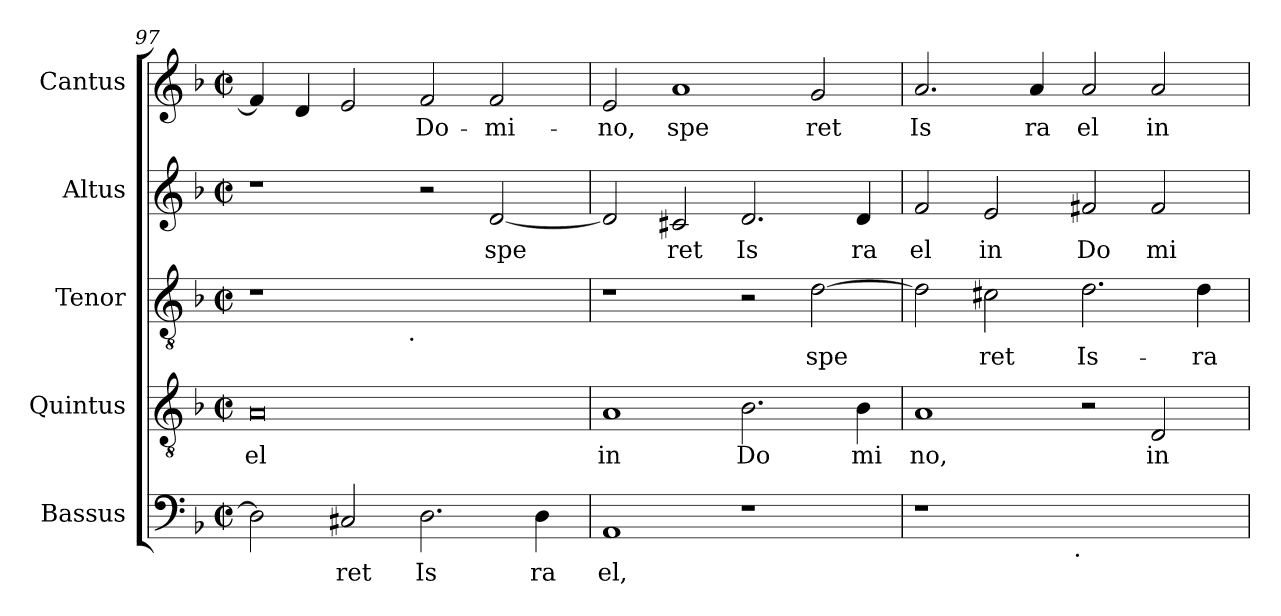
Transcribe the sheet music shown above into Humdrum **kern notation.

**kern	**text	**kern	**text	**kern	**text	**kern	**text	**kern	**text
*part5	*part5	*part4	*part4	*part3	*part3	*part2	*part2	*part1	*part1
*staff5	*staff5	*staff4	*staff4	*staff3	*staff3	*staff2	*staff2	*staff1	*staff1
*I"Bassus	*	*I"Quintus	*	*I"Tenor	*	*I"Altus	*	*I"Cantus	*
*clefF4	*	*clefGv2	*	*clefGv2	*	*clefG2	*	*clefG2	*
*k[b-]	*	*k[b-]	*	*k[b-]	*	*k[b-]	*	*k[b-]	*
*F:	*	*F:	*	*F:	*	*F:	*	*F:	*
*M2/2	*	*M2/2	*	*M2/2	*	*M2/2	*	*M2/2	*
*met(c|)	*	*met(c|)	*	*met(c|)	*	*met(c|)	*	*met(c|)	*
=97	=97	=97	=97	=97	=97	=97	=97	=97	=97
!	!LO:LY:b:cj	!	!LO:LY:b:cj	!	!	!	!	!	!LO:LY:b:cj
*	*	*	*	*^	*	*	*	*	*
2D\]	.	0A	el	1r	2ryy	.	1r	.	4f/]	.
!	!	!	!	!	!	!	!	!	!	!LO:LY:b:cj
.	.	.	.	.	.	.	.	.	4d/	.
!	!LO:LY:b:cj	!	!	!	!	!	!	!	!	!LO:LY:b:cj
2C#X/	ret	.	.	.	4...ryy	.	.	.	2e/	.
!	!	!	!	!	!LO:TX:b:t=.	!	!	!	!	!
.	.	.	.	.	1ryy	.	.	.	.	.
!	!LO:LY:b:cj	!	!	!	!	!	!	!	!	!LO:LY:b:cj
2.D\	Is	.	.	1ryy	.	.	2r	.	2f/	Do-
!	!	!	!	!	!	!	!	!LO:LY:b:cj	!	!LO:LY:b:cj
.	.	.	.	.	.	.	[>2d/	spe	2f/	-mi-
!	!LO:LY:b:cj	!	!	!	!	!	!	!	!	!
4D\	ra	.	.	.	.	.	.	.	.	.
.	.	.	.	.	32ryy	.	.	.	.	.
!!LO:PB:g=z
=98	=98	=98	=98	=98	=98	=98	=98	=98	=98	=98
!	!LO:LY:b:cj	!	!LO:LY:b:cj	!	!	!	!	!LO:LY:b:cj	!	!LO:LY:b:cj
*	*	*	*	*v	*v	*	*	*	*	*
1AA	el,	1A	in	1r	.	2d/]	.	2e/	-no,
!	!	!	!	!	!	!	!LO:LY:b:cj	!	!LO:LY:b:cj
.	.	.	.	.	.	2c#X/	ret	1a	spe
!	!	!	!LO:LY:b:cj	!	!	!	!LO:LY:b:cj	!	!
1r	.	2.B-\	Do	2r	.	2.d/	Is	.	.
!	!	!	!	!	!LO:LY:b:cj	!	!	!	!LO:LY:b:cj
.	.	.	.	[>2d\	spe-	.	.	2g/	ret
!	!	!	!LO:LY:b:cj	!	!	!	!LO:LY:b:cj	!	!
.	.	4B-\	mi	.	.	4d/	ra	.	.
=99	=99	=99	=99	=99	=99	=99	=99	=99	=99
!	!	!	!LO:LY:b:cj	!	!LO:LY:b:cj	!	!LO:LY:b:cj	!	!LO:LY:b:cj
*^	*	*	*	*	*	*	*	*	*
1r	2ryy	.	1A	no,	2d\]	--	2f/	el	2.a/	Is
!	!	!	!	!	!	!LO:LY:b:cj	!	!LO:LY:b:cj	!	!
.	4ryy	.	.	.	2c#X\	-ret	2e/	in	.	.
!	!	!	!	!	!	!	!	!	!	!LO:LY:b:cj
.	8...ryy	.	.	.	.	.	.	.	4a/	ra
!	!LO:TX:b:t=.	!	!	!	!	!	!	!	!	!
.	1ryy	.	.	.	.	.	.	.	.	.
!	!	!	!	!	!	!LO:LY:b:cj	!	!LO:LY:b:cj	!	!LO:LY:b:cj
1ryy	.	.	2r	.	2.d\	Is-	2f#X/	Do	2a/	el
!	!	!	!	!LO:LY:b:cj	!	!	!	!LO:LY:b:cj	!	!LO:LY:b:cj
.	.	.	2D/	in	.	.	2f#/	mi	2a/	in
!	!	!	!	!	!	!LO:LY:b:cj	!	!	!	!
.	.	.	.	.	4d\	-ra-	.	.	.	.
.	64ryy	.	.	.	.	.	.	.	.	.
*v	*v	*	*	*	*	*	*	*	*	*
=	=	=	=	=	=	=	=	=	=
*-	*-	*-	*-	*-	*-	*-	*-	*-	*-
